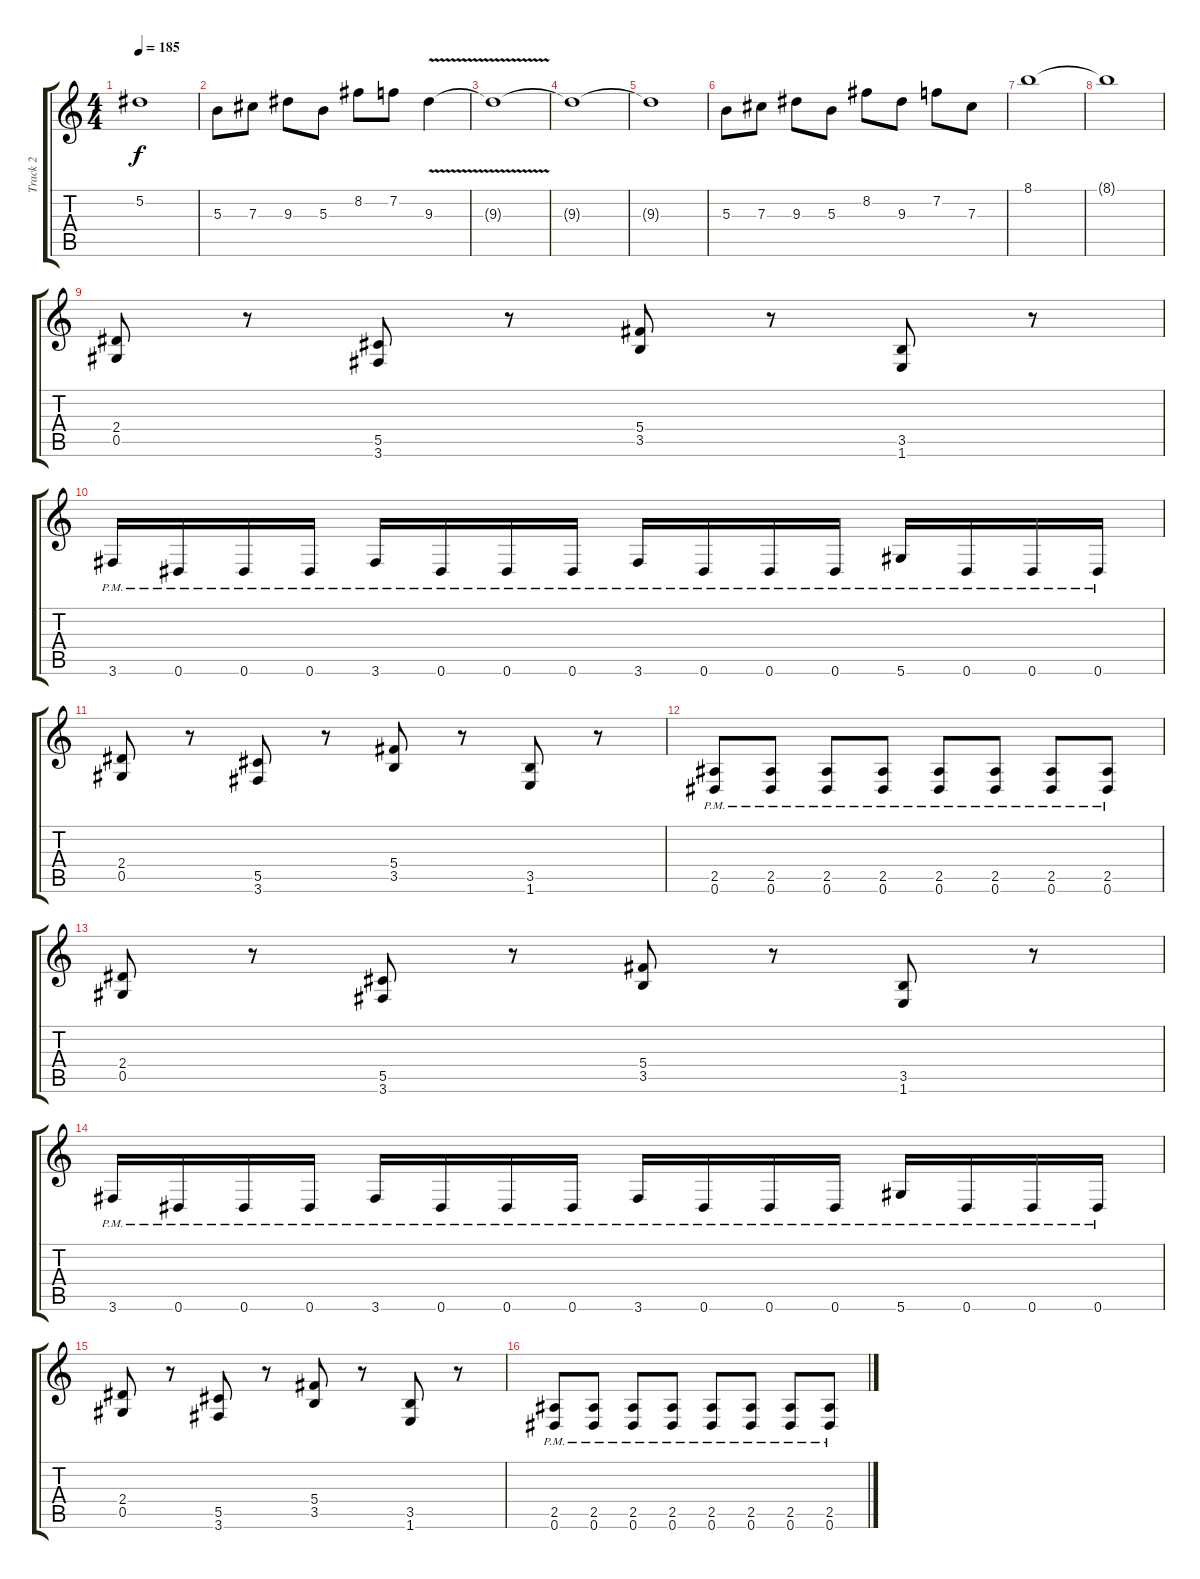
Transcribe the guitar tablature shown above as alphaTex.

\track ("Track 2" "Track 2") {instrument distortionguitar}
\staff {score tabs}
\tuning (Eb4 Bb3 Gb3 Db3 Ab2 Eb2) {hide}
\ts (4 4)
\tempo 185
\clef g2
\ks c
5.2{t}.1{dy f} |
5.3.8 7.3.8 9.3.8 5.3.8 8.2.8 7.2.8 9.3{v}.4 |
9.3{t}.1 |
9.3{t}.1 |
9.3{t}.1 |
5.3.8 7.3.8 9.3.8 5.3.8 8.2.8 9.3.8 7.2.8 7.3.8 |
8.1.1 |
8.1{t}.1 |
(2.4 0.5).8 r.8 (5.5 3.6).8 r.8 (5.4 3.5).8 r.8 (3.5 1.6).8 r.8 |
3.6{pm}.16 0.6{pm}.16 0.6{pm}.16 0.6{pm}.16 3.6{pm}.16 0.6{pm}.16 0.6{pm}.16 0.6{pm}.16 3.6{pm}.16 0.6{pm}.16 0.6{pm}.16 0.6{pm}.16 5.6{pm}.16 0.6{pm}.16 0.6{pm}.16 0.6{pm}.16 |
(2.4 0.5).8 r.8 (5.5 3.6).8 r.8 (5.4 3.5).8 r.8 (3.5 1.6).8 r.8 |
(2.5{pm} 0.6{pm}).8 (2.5{pm} 0.6{pm}).8 (2.5{pm} 0.6{pm}).8 (2.5{pm} 0.6{pm}).8 (2.5{pm} 0.6{pm}).8 (2.5{pm} 0.6{pm}).8 (2.5{pm} 0.6{pm}).8 (2.5{pm} 0.6{pm}).8 |
(2.4 0.5).8 r.8 (5.5 3.6).8 r.8 (5.4 3.5).8 r.8 (3.5 1.6).8 r.8 |
3.6{pm}.16 0.6{pm}.16 0.6{pm}.16 0.6{pm}.16 3.6{pm}.16 0.6{pm}.16 0.6{pm}.16 0.6{pm}.16 3.6{pm}.16 0.6{pm}.16 0.6{pm}.16 0.6{pm}.16 5.6{pm}.16 0.6{pm}.16 0.6{pm}.16 0.6{pm}.16 |
(2.4 0.5).8 r.8 (5.5 3.6).8 r.8 (5.4 3.5).8 r.8 (3.5 1.6).8 r.8 |
(2.5{pm} 0.6{pm}).8 (2.5{pm} 0.6{pm}).8 (2.5{pm} 0.6{pm}).8 (2.5{pm} 0.6{pm}).8 (2.5{pm} 0.6{pm}).8 (2.5{pm} 0.6{pm}).8 (2.5{pm} 0.6{pm}).8 (2.5{pm} 0.6{pm}).8
